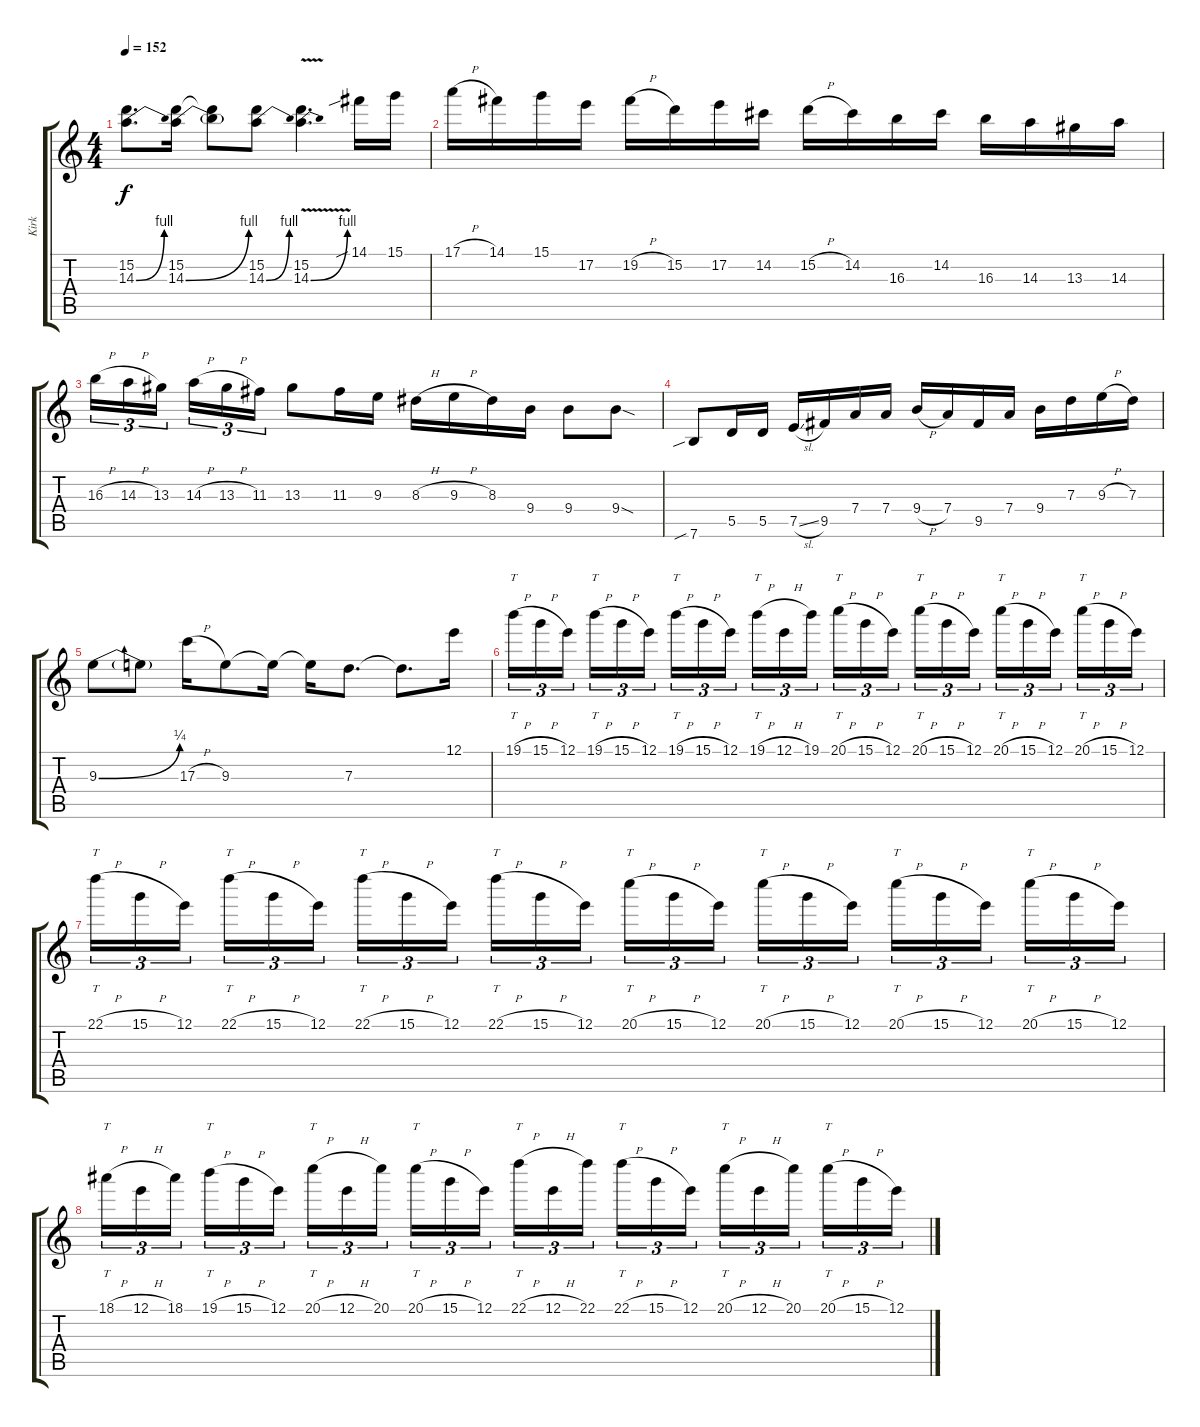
\track ("Kirk" "Kirk") {instrument distortionguitar}
\staff {score tabs}
\tuning (E4 B3 G3 D3 A2 E2) {hide}
\ts (4 4)
\tempo 152
\clef g2
\ks c
(15.2 14.3{be (bend 0 0 60 4)}).8{d dy f} (15.2 14.3{be (bend 0 0 60 4)}).16 (15.2{t} 14.3{t}).8 (15.2 14.3{be (bend 0 0 60 4)}).8 (15.2 14.3{be (bend 0 0 60 4) v}).4{d} 14.1{sib}.16 15.1.16 |
17.1{h}.16 14.1.16 15.1.16 17.2.16 19.2{h}.16 15.2.16 17.2.16 14.2.16 15.2{h}.16 14.2.16 16.3.16 14.2.16 16.3.16 14.3.16 13.3.16 14.3.16 |
16.3{h}.16{tu (3 2)} 14.3{h}.16{tu (3 2)} 13.3.16{tu (3 2) beam splitsecondary} 14.3{h}.16{tu (3 2)} 13.3{h}.16{tu (3 2)} 11.3.16{tu (3 2)} 13.3.8 11.3.16 9.3.16 8.3{h}.16 9.3{h}.16 8.3.16 9.4.16 9.4.8 9.4{sod}.8 |
7.6{sib}.8 5.5.16 5.5.16 7.5{sl}.16 9.5.16 7.4.16 7.4.16 9.4{h}.16 7.4.16 9.5.16 7.4.16 9.4.16 7.3.16 9.3{h}.16 7.3.16 |
9.3{be (bend 0 0 60 1)}.8 9.3{t}.8 17.3{h}.16 9.3.8 9.3{t}.16 9.3{t}.16 7.3.8{d} 7.3{t}.8{d} 12.1.16 |
19.1{h}.16{tt tu (3 2)} 15.1{h}.16{tu (3 2)} 12.1.16{tu (3 2) beam splitsecondary} 19.1{h}.16{tt tu (3 2)} 15.1{h}.16{tu (3 2)} 12.1.16{tu (3 2)} 19.1{h}.16{tt tu (3 2)} 15.1{h}.16{tu (3 2)} 12.1.16{tu (3 2) beam splitsecondary} 19.1{h}.16{tt tu (3 2)} 12.1{h}.16{tu (3 2)} 19.1.16{tu (3 2)} 20.1{h}.16{tt tu (3 2)} 15.1{h}.16{tu (3 2)} 12.1.16{tu (3 2) beam splitsecondary} 20.1{h}.16{tt tu (3 2)} 15.1{h}.16{tu (3 2)} 12.1.16{tu (3 2)} 20.1{h}.16{tt tu (3 2)} 15.1{h}.16{tu (3 2)} 12.1.16{tu (3 2) beam splitsecondary} 20.1{h}.16{tt tu (3 2)} 15.1{h}.16{tu (3 2)} 12.1.16{tu (3 2)} |
22.1{h}.16{tt tu (3 2)} 15.1{h}.16{tu (3 2)} 12.1.16{tu (3 2) beam splitsecondary} 22.1{h}.16{tt tu (3 2)} 15.1{h}.16{tu (3 2)} 12.1.16{tu (3 2)} 22.1{h}.16{tt tu (3 2)} 15.1{h}.16{tu (3 2)} 12.1.16{tu (3 2) beam splitsecondary} 22.1{h}.16{tt tu (3 2)} 15.1{h}.16{tu (3 2)} 12.1.16{tu (3 2)} 20.1{h}.16{tt tu (3 2)} 15.1{h}.16{tu (3 2)} 12.1.16{tu (3 2) beam splitsecondary} 20.1{h}.16{tt tu (3 2)} 15.1{h}.16{tu (3 2)} 12.1.16{tu (3 2)} 20.1{h}.16{tt tu (3 2)} 15.1{h}.16{tu (3 2)} 12.1.16{tu (3 2) beam splitsecondary} 20.1{h}.16{tt tu (3 2)} 15.1{h}.16{tu (3 2)} 12.1.16{tu (3 2)} |
18.1{h}.16{tt tu (3 2)} 12.1{h}.16{tu (3 2)} 18.1.16{tu (3 2) beam splitsecondary} 19.1{h}.16{tt tu (3 2)} 15.1{h}.16{tu (3 2)} 12.1.16{tu (3 2)} 20.1{h}.16{tt tu (3 2)} 12.1{h}.16{tu (3 2)} 20.1.16{tu (3 2) beam splitsecondary} 20.1{h}.16{tt tu (3 2)} 15.1{h}.16{tu (3 2)} 12.1.16{tu (3 2)} 22.1{h}.16{tt tu (3 2)} 12.1{h}.16{tu (3 2)} 22.1.16{tu (3 2) beam splitsecondary} 22.1{h}.16{tt tu (3 2)} 15.1{h}.16{tu (3 2)} 12.1.16{tu (3 2)} 20.1{h}.16{tt tu (3 2)} 12.1{h}.16{tu (3 2)} 20.1.16{tu (3 2) beam splitsecondary} 20.1{h}.16{tt tu (3 2)} 15.1{h}.16{tu (3 2)} 12.1.16{tu (3 2)}
